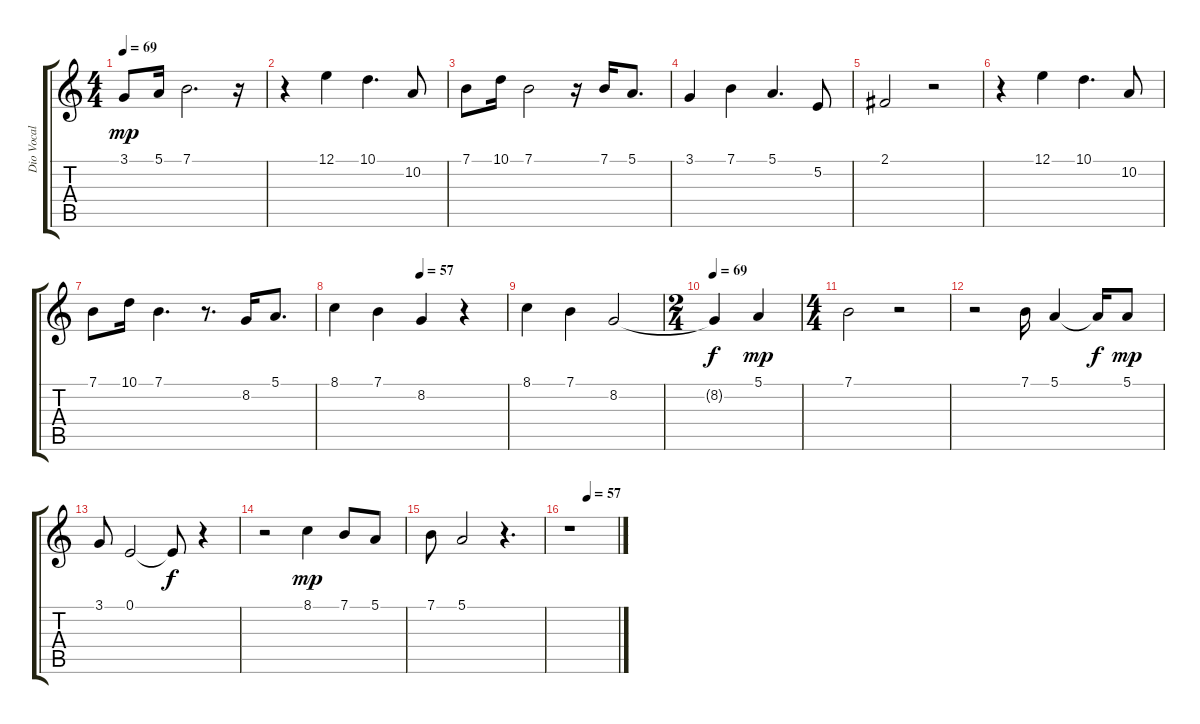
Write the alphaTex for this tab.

\track ("Dio Vocal" "Dio Vocal") {instrument pad3polysynth}
\staff {score tabs}
\tuning (E4 B3 G3 D3 A2 E2) {hide}
\ts (4 4)
\tempo 69
\clef g2
\ks c
3.1.8{dy mp} 5.1.16 7.1.2{d} r.16 |
r.4 12.1.4 10.1.4{d} 10.2.8 |
7.1.8 10.1.16 7.1.2 r.16 7.1.16 5.1.8{d} |
3.1.4 7.1.4 5.1.4{d} 5.2.8 |
2.1.2 r.2 |
r.4 12.1.4 10.1.4{d} 10.2.8 |
7.1.8 10.1.16 7.1.4{d} r.8{d} 8.2.16 5.1.8{d} |
\tempo (57 0.5)
8.1.4 7.1.4 8.2.4 r.4 |
8.1.4 7.1.4 8.2.2 |
\ts (2 4)
\tempo 69
8.2{t}.4{dy f} 5.1.4{dy mp} |
\ts (4 4)
7.1.2 r.2 |
r.2 7.1.16 5.1.4 5.1{t}.16{dy f} 5.1.8{dy mp} |
3.1.8 0.1.2 0.1{t}.8{dy f} r.4 |
r.2 8.1.4{dy mp} 7.1.8 5.1.8 |
7.1.8 5.1.2 r.4{d} |
\tempo (57 0.375)
r.1
